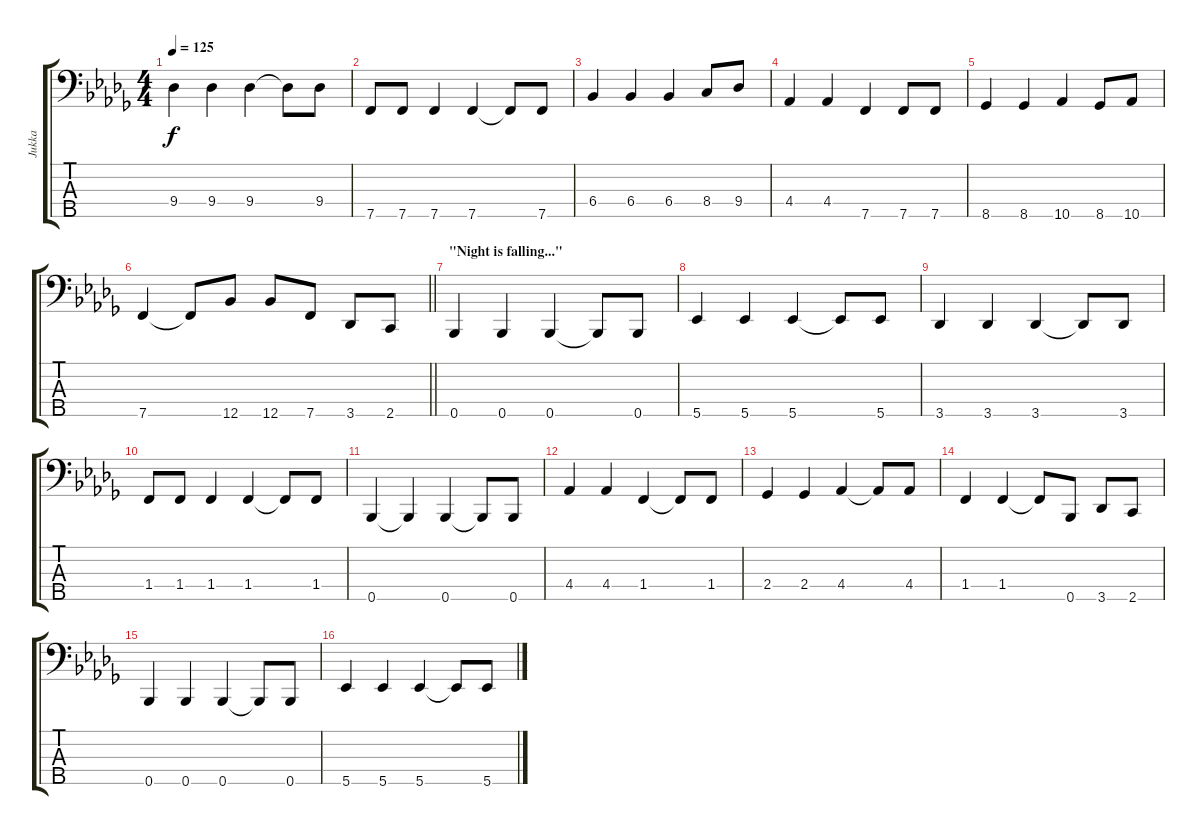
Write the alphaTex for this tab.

\track ("Jukka" "Jukka") {instrument electricbasspick}
\staff {score tabs}
\tuning (G2 D2 A1 E1 Bb0) {hide}
\ts (4 4)
\tempo 125
\clef f4
\ks bbminor
9.4.4{dy f} 9.4.4 9.4.4 9.4{t}.8 9.4.8 |
7.5.8 7.5.8 7.5.4 7.5.4 7.5{t}.8 7.5.8 |
6.4.4 6.4.4 6.4.4 8.4.8 9.4.8 |
4.4.4 4.4.4 7.5.4 7.5.8 7.5.8 |
8.5.4 8.5.4 10.5.4 8.5.8 10.5.8 |
\barLineRight lightlight
7.5.4 7.5{t}.8 12.5.8 12.5.8 7.5.8 3.5.8 2.5.8 |
\section ("" "\"Night is falling...\"")
0.5.4 0.5.4 0.5.4 0.5{t}.8 0.5.8 |
5.5.4 5.5.4 5.5.4 5.5{t}.8 5.5.8 |
3.5.4 3.5.4 3.5.4 3.5{t}.8 3.5.8 |
1.4.8 1.4.8 1.4.4 1.4.4 1.4{t}.8 1.4.8 |
0.5.4 0.5{t}.4 0.5.4 0.5{t}.8 0.5.8 |
4.4.4 4.4.4 1.4.4 1.4{t}.8 1.4.8 |
2.4.4 2.4.4 4.4.4 4.4{t}.8 4.4.8 |
1.4.4 1.4.4 1.4{t}.8 0.5.8 3.5.8 2.5.8 |
0.5.4 0.5.4 0.5.4 0.5{t}.8 0.5.8 |
5.5.4 5.5.4 5.5.4 5.5{t}.8 5.5.8
